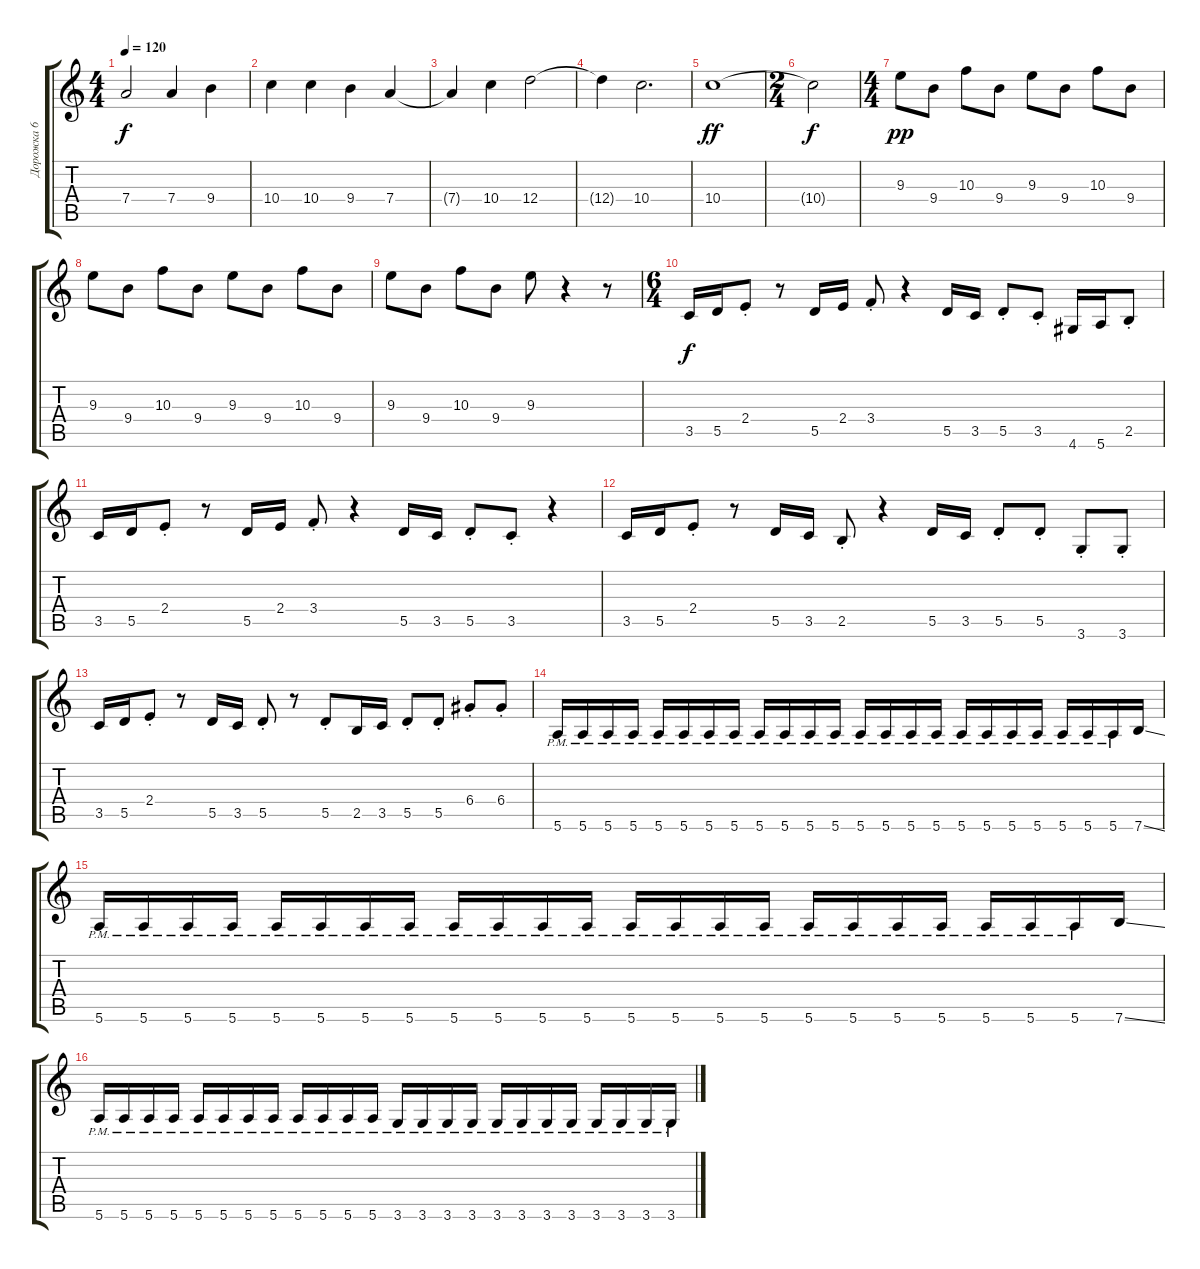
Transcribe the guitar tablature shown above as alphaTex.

\track ("Дорожка 6" "Дорожка 6") {solo instrument acousticguitarsteel}
\staff {score tabs}
\tuning (E4 B3 G3 D3 A2 E2) {hide}
\ts (4 4)
\tempo 120
\clef g2
\ks c
7.4.2{dy f} 7.4.4 9.4.4 |
10.4.4 10.4.4 9.4.4 7.4.4 |
7.4{t}.4 10.4.4 12.4.2 |
12.4{t}.4 10.4.2{d} |
10.4.1{dy ff} |
\ts (2 4)
10.4{t}.2{dy f} |
\ts (4 4)
9.3.8{dy pp volume 10} 9.4.8 10.3.8 9.4.8 9.3.8 9.4.8 10.3.8 9.4.8 |
9.3.8 9.4.8 10.3.8 9.4.8 9.3.8 9.4.8 10.3.8 9.4.8 |
9.3.8 9.4.8 10.3.8 9.4.8 9.3.8 r.4 r.8 |
\ts (6 4)
3.5.16{dy f volume 14 balance 7} 5.5.16 2.4{st}.8 r.8 5.5.16 2.4.16 3.4{st}.8 r.4 5.5.16 3.5.16 5.5{st}.8 3.5{st}.8 4.6.16 5.6.16 2.5{st}.8 |
3.5.16 5.5.16 2.4{st}.8 r.8 5.5.16 2.4.16 3.4{st}.8 r.4 5.5.16 3.5.16 5.5{st}.8 3.5{st}.8 r.4 |
3.5.16 5.5.16 2.4{st}.8 r.8 5.5.16 3.5.16 2.5{st}.8 r.4 5.5.16 3.5.16 5.5{st}.8 5.5{st}.8 3.6{st}.8 3.6{st}.8 |
3.5.16 5.5.16 2.4{st}.8 r.8 5.5.16 3.5.16 5.5{st}.8 r.8 5.5{st}.8 2.5.16 3.5.16 5.5{st}.8 5.5{st}.8 6.4{st}.8 6.4{st}.8 |
5.6{pm}.16{volume 13} 5.6{pm}.16 5.6{pm}.16 5.6{pm}.16 5.6{pm}.16 5.6{pm}.16 5.6{pm}.16 5.6{pm}.16 5.6{pm}.16 5.6{pm}.16 5.6{pm}.16 5.6{pm}.16 5.6{pm}.16 5.6{pm}.16 5.6{pm}.16 5.6{pm}.16 5.6{pm}.16 5.6{pm}.16 5.6{pm}.16 5.6{pm}.16 5.6{pm}.16 5.6{pm}.16 5.6{pm}.16 7.6{ss}.16 |
5.6{pm}.16 5.6{pm}.16 5.6{pm}.16 5.6{pm}.16 5.6{pm}.16 5.6{pm}.16 5.6{pm}.16 5.6{pm}.16 5.6{pm}.16 5.6{pm}.16 5.6{pm}.16 5.6{pm}.16 5.6{pm}.16 5.6{pm}.16 5.6{pm}.16 5.6{pm}.16 5.6{pm}.16 5.6{pm}.16 5.6{pm}.16 5.6{pm}.16 5.6{pm}.16 5.6{pm}.16 5.6{pm}.16 7.6{ss}.16 |
5.6{pm}.16 5.6{pm}.16 5.6{pm}.16 5.6{pm}.16 5.6{pm}.16 5.6{pm}.16 5.6{pm}.16 5.6{pm}.16 5.6{pm}.16 5.6{pm}.16 5.6{pm}.16 5.6{pm}.16 3.6{pm}.16 3.6{pm}.16 3.6{pm}.16 3.6{pm}.16 3.6{pm}.16 3.6{pm}.16 3.6{pm}.16 3.6{pm}.16 3.6{pm}.16 3.6{pm}.16 3.6{pm}.16 3.6{pm}.16
